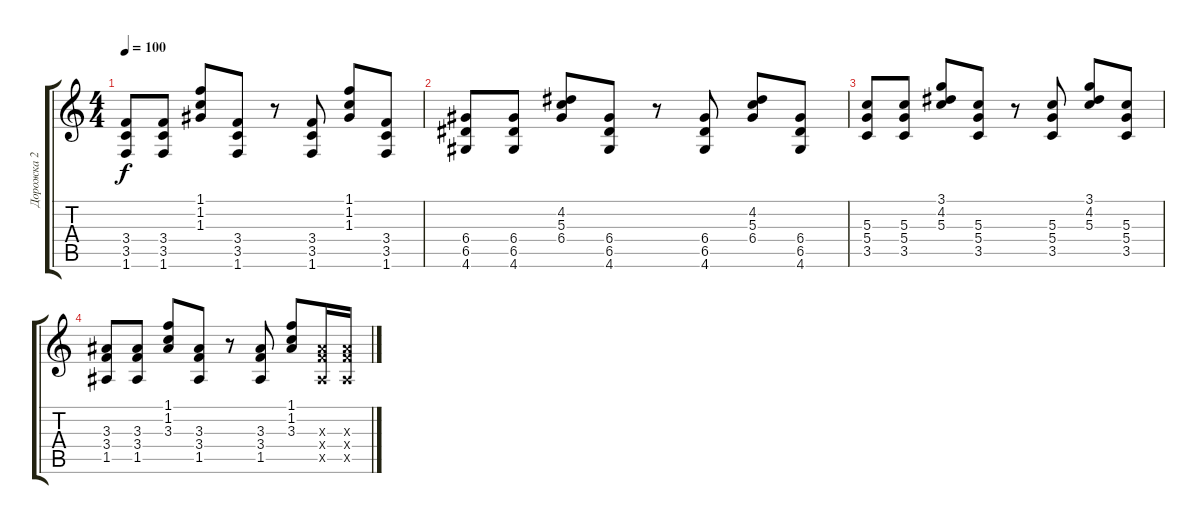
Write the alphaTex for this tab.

\track ("Дорожка 2" "Дорожка 2") {instrument acousticguitarsteel}
\staff {score tabs}
\tuning (E4 B3 G3 D3 A2 E2) {hide}
\ts (4 4)
\tempo 100
\clef g2
\ks c
(3.4 3.5 1.6).8{dy f} (3.4 3.5 1.6).8 (1.1 1.2 1.3).8 (3.4 3.5 1.6).8 r.8 (3.4 3.5 1.6).8 (1.1 1.2 1.3).8 (3.4 3.5 1.6).8 |
(6.4 6.5 4.6).8 (6.4 6.5 4.6).8 (4.2 5.3 6.4).8 (6.4 6.5 4.6).8 r.8 (6.4 6.5 4.6).8 (4.2 5.3 6.4).8 (6.4 6.5 4.6).8 |
(5.3 5.4 3.5).8 (5.3 5.4 3.5).8 (3.1 4.2 5.3).8 (5.3 5.4 3.5).8 r.8 (5.3 5.4 3.5).8 (3.1 4.2 5.3).8 (5.3 5.4 3.5).8 |
(3.3 3.4 1.5).8 (3.3 3.4 1.5).8 (1.1 1.2 3.3).8 (3.3 3.4 1.5).8 r.8 (3.3 3.4 1.5).8 (1.1 1.2 3.3).8 (3.3{x} 3.4{x} 1.5{x}).16 (3.3{x} 3.4{x} 1.5{x}).16
